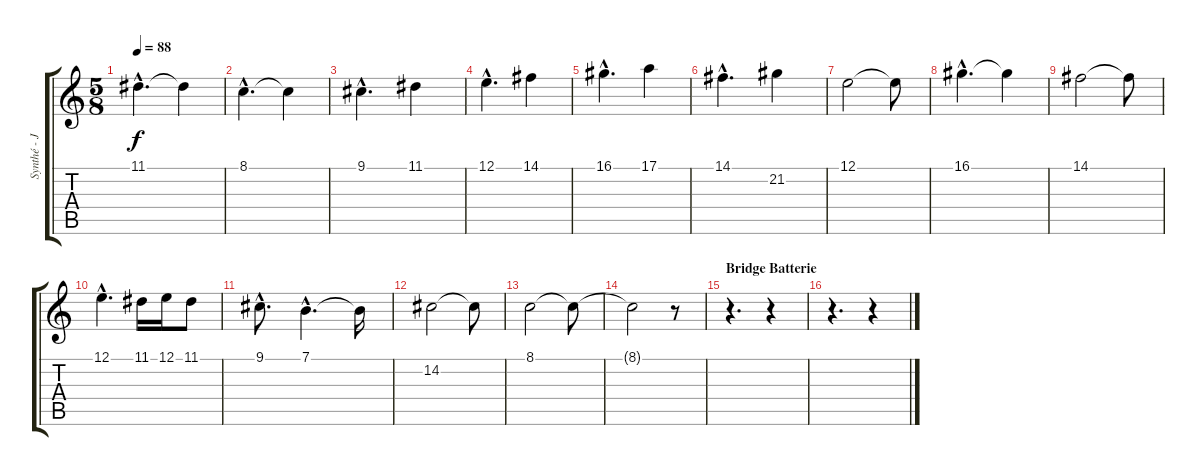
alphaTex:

\track ("Synthé - Julian" "Synthé - J") {instrument synthstrings1}
\staff {score tabs}
\tuning (E4 B3 G3 D3 A2 E2) {hide}
\ts (5 8)
\tempo 88
\clef g2
\ks c
11.1{hac}.4{d dy f} 11.1{t}.4 |
8.1{hac}.4{d} 8.1{t}.4 |
9.1{hac}.4{d} 11.1.4 |
12.1{hac}.4{d} 14.1.4 |
16.1{hac}.4{d} 17.1.4 |
14.1{hac}.4{d} 21.2.4 |
12.1.2 12.1{t}.8 |
16.1{hac}.4{d} 16.1{t}.4 |
14.1.2 14.1{t}.8 |
12.1{hac}.4{d} 11.1.16 12.1.16 11.1.8 |
9.1{hac}.8{d} 7.1{hac}.4{d} 7.1{t}.16 |
14.2.2 14.2{t}.8 |
8.1.2 8.1{t}.8 |
8.1{t}.2 r.8 |
\section ("" "Bridge Batterie")
r.4{d} r.4 |
r.4{d} r.4
